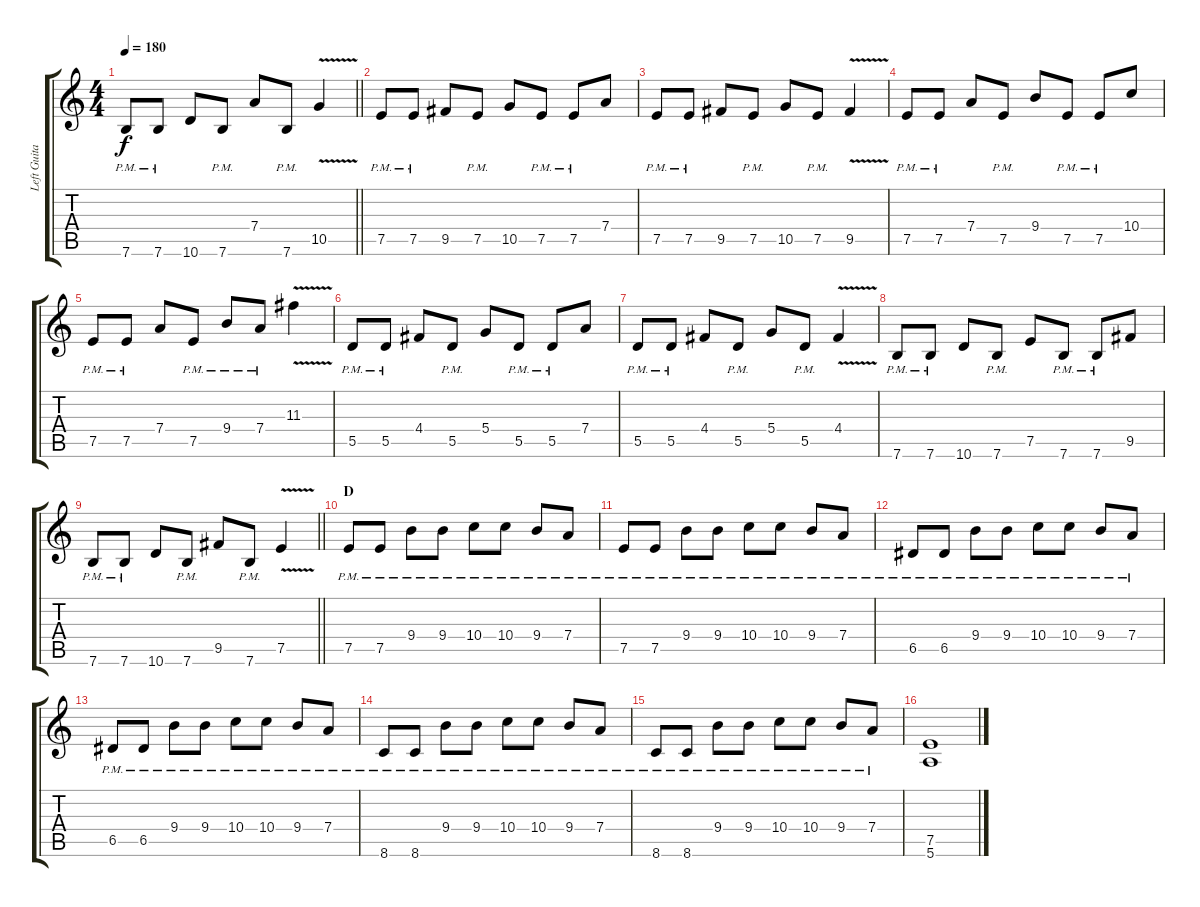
\track ("Left Guitar" "Left Guita") {instrument distortionguitar}
\staff {score tabs}
\tuning (E4 B3 G3 D3 A2 E2) {hide}
\ts (4 4)
\tempo 180
\clef g2
\barLineRight lightlight
\ks c
7.6{pm}.8{dy f} 7.6{pm}.8 10.6.8 7.6{pm}.8 7.4.8 7.6{pm}.8 10.5{v}.4 |
7.5{pm}.8 7.5{pm}.8 9.5.8 7.5{pm}.8 10.5.8 7.5{pm}.8 7.5{pm}.8 7.4.8 |
7.5{pm}.8 7.5{pm}.8 9.5.8 7.5{pm}.8 10.5.8 7.5{pm}.8 9.5{v}.4 |
7.5{pm}.8 7.5{pm}.8 7.4.8 7.5{pm}.8 9.4.8 7.5{pm}.8 7.5{pm}.8 10.4.8 |
7.5{pm}.8 7.5{pm}.8 7.4.8 7.5{pm}.8 9.4{pm}.8 7.4{pm}.8 11.3{v}.4 |
5.5{pm}.8 5.5{pm}.8 4.4.8 5.5{pm}.8 5.4.8 5.5{pm}.8 5.5{pm}.8 7.4.8 |
5.5{pm}.8 5.5{pm}.8 4.4.8 5.5{pm}.8 5.4.8 5.5{pm}.8 4.4{v}.4 |
7.6{pm}.8 7.6{pm}.8 10.6.8 7.6{pm}.8 7.5.8 7.6{pm}.8 7.6{pm}.8 9.5.8 |
\barLineRight lightlight
7.6{pm}.8 7.6{pm}.8 10.6.8 7.6{pm}.8 9.5.8 7.6{pm}.8 7.5{v}.4 |
\section ("" "D")
7.5{pm}.8 7.5{pm}.8 9.4{pm}.8 9.4{pm}.8 10.4{pm}.8 10.4{pm}.8 9.4{pm}.8 7.4{pm}.8 |
7.5{pm}.8 7.5{pm}.8 9.4{pm}.8 9.4{pm}.8 10.4{pm}.8 10.4{pm}.8 9.4{pm}.8 7.4{pm}.8 |
6.5{pm}.8 6.5{pm}.8 9.4{pm}.8 9.4{pm}.8 10.4{pm}.8 10.4{pm}.8 9.4{pm}.8 7.4{pm}.8 |
6.5{pm}.8 6.5{pm}.8 9.4{pm}.8 9.4{pm}.8 10.4{pm}.8 10.4{pm}.8 9.4{pm}.8 7.4{pm}.8 |
8.6{pm}.8 8.6{pm}.8 9.4{pm}.8 9.4{pm}.8 10.4{pm}.8 10.4{pm}.8 9.4{pm}.8 7.4{pm}.8 |
8.6{pm}.8 8.6{pm}.8 9.4{pm}.8 9.4{pm}.8 10.4{pm}.8 10.4{pm}.8 9.4{pm}.8 7.4{pm}.8 |
(7.5 5.6).1
